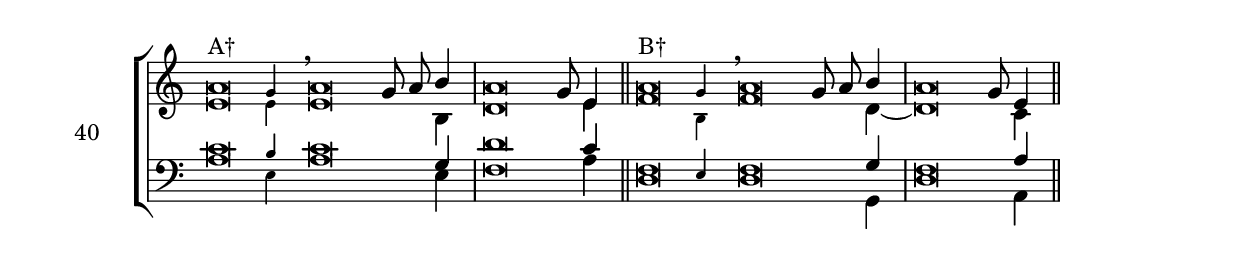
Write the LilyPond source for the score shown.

\version "2.18.2"
\version "2.18.2"

divisioMinima = {
    \bar ""
    \once \override BreathingSign.stencil = #ly:breathing-sign::divisio-minima
    \once \override BreathingSign.Y-offset = #0
    \breathe
}

dm = {
    \bar ""
    \once \override BreathingSign.stencil = #ly:breathing-sign::divisio-maior
    \once \override BreathingSign.Y-offset = #0
    \breathe
}
divisioMaxima = {
    \bar ""
    \once \override BreathingSign.stencil = #ly:breathing-sign::divisio-maxima
    \once \override BreathingSign.Y-offset = #0
    \breathe
}

fi = { \bar "||" }
ll = { \once \override LyricText.self-alignment-X = #LEFT }
sm = { \set melismaBusyProperties = #'() }
usm = { \unset melismaBusyProperties }

global = {
    \key a \minor
    \cadenzaOn
    \set tieWaitForNote = ##t
    \autoBeamOff
    %\hide Staff.Stem
}

sopranoOneFlex = { \afterGrace a'\breve^"A†" g'4 \breathe a'\breve g'8 a' b'4 \bar "|" a'\breve g'8 e'4 \bar "||"}
sopranoOne = { a'\breve^"A" g'8 a' b'4 \bar "|" a'\breve g'8 e'4 \bar "||"  }
sopranoTwoFlex = { \afterGrace a'\breve^"B†" g'4 \breathe a'\breve g'8 a' b'4 \bar "|" a'\breve g'8 e'4  \bar "||"}
sopranoTwo = { a'\breve^"B" g'8 a' b'4 \bar "|" a'\breve g'8 e'4  \bar "||"  }

altoOneFlex = { \afterGrace e'\breve e'4 e'\breve s4 b4 d'\breve s8 e'4 }
altoOne = { e'\breve s4 b4 d'\breve s8 e'4  }
altoTwoFlex = { \afterGrace f'\breve b4 f'\breve s4 d'4~ d'\breve s8 c'4  }
altoTwo = { f'\breve s4 d'4~ d'\breve s8 c'4   }

tenorOneFlex = { \afterGrace c'\breve b4 c'\breve s4 g4 \bar "|" d'\breve s8 c'4 \bar "||" }
tenorOne = { c'\breve s4 g4 \bar "|" d'\breve s8 c'4 \bar "||"  }
tenorTwoFlex = { \afterGrace f\breve e4 f\breve s4 g4 \bar "|" f\breve s8 a4 \bar "||" }
tenorTwo = { f\breve s4 g4 \bar "|" f\breve s8 a4 \bar "||" }

bassOneFlex = { \afterGrace a\breve e4 a\breve s4 e4 f\breve s8 a4 }
bassOne = { a\breve s4 e4 f\breve s8 a4   }
bassTwoFlex = { d\breve d\breve s4 g,4 d\breve s8 a,4  }
bassTwo = {  d\breve s4 g,4 d\breve s8 a,4 }




sopMusic = {
    \global
    \voiceOne
    \sopranoOneFlex
    \sopranoTwoFlex
}
altoMusic = {
    \global
    \voiceTwo
    \altoOneFlex
    \altoTwoFlex
}
tenorMusic = {
    \global
    \voiceOne
    \tenorOneFlex
    \tenorTwoFlex
}
bassMusic = {
    \global
    \voiceTwo
    \bassOneFlex
    \bassTwoFlex
}

\score {

    \header {
        %piece = \markup { \fontsize #2 \bold "LBI_3a" }
    }
    <<
        \transpose e e {



            \new ChoirStaff \with { instrumentName = #"40" } % LBI_3d
            <<
                \new Staff ="up"
                <<
                    \clef treble
                    \accidentalStyle forget
                    \new Voice = "Soprano" \sopMusic
                    \new Voice = "Alto" \altoMusic
                >>
                \new Staff ="down"
                <<
                    \clef bass
                    \accidentalStyle forget
                    \new Voice = "Tenor" \tenorMusic
                    \new Voice = "Bass" \bassMusic
                >>
            >>
        }
    >>

    \layout 
    { 
        ragged-last = ##t
        \context 
        { 
            \Staff 
            \remove Time_signature_engraver 
        } 

    } 

}
